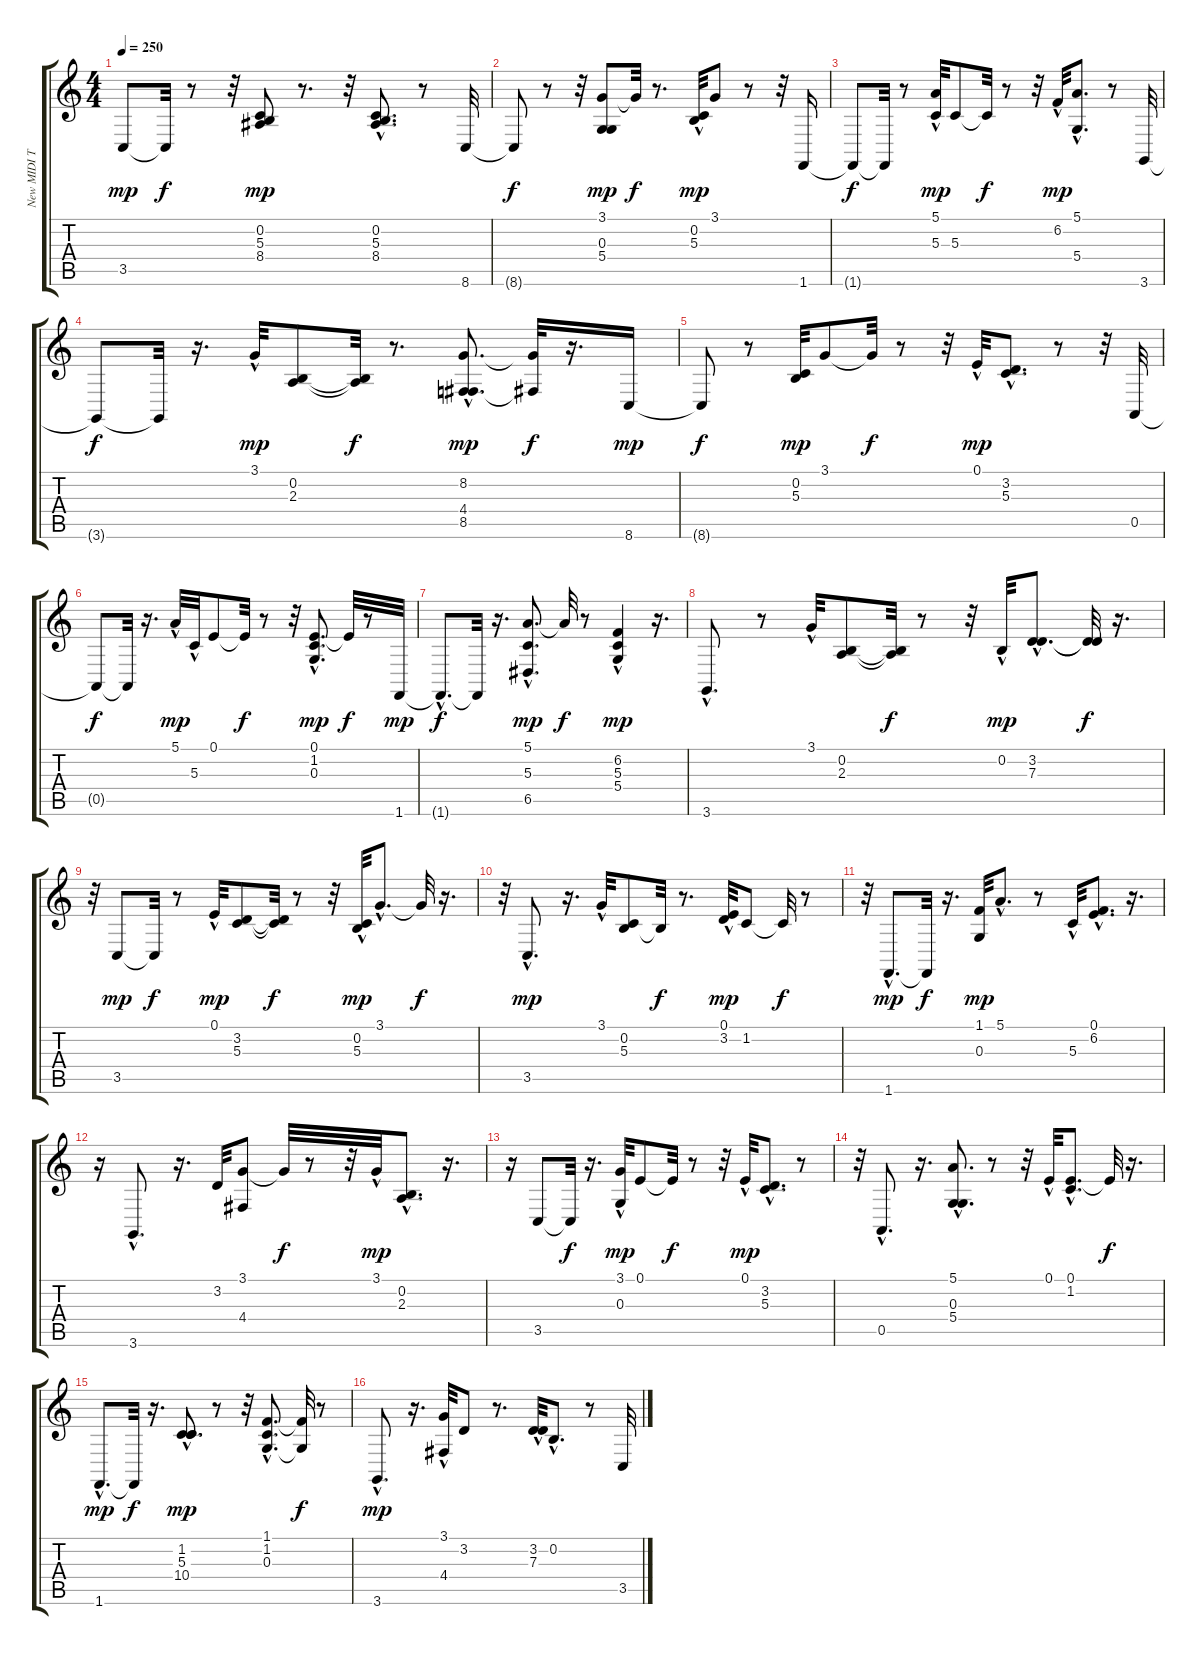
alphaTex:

\track ("New MIDI Track" "New MIDI T") {instrument honkytonkpiano}
\staff {score tabs}
\tuning (E4 B3 G3 D3 A2 E2) {hide}
\ts (4 4)
\tempo 250
\clef g2
\ks c
3.5.8{dy mp} 3.5{t}.32{dy f} r.8 r.32 (0.2 5.3 8.4).8{dy mp} r.8{d} r.32 (0.2 5.3{hac} 8.4{hac}).8{d} r.8 8.6.32 |
8.6{t}.8{dy f} r.8 r.32 (3.1 0.3 5.4).8{dy mp} 3.1{t}.32{dy f} r.8{d} (0.2 5.3{hac}).32{dy mp} 3.1.8 r.8 r.32 1.6.16 |
1.6{t}.8{dy f} 1.6{t}.32 r.8 (5.1{hac} 5.3).32{dy mp} 5.3.8 5.3{t}.32{dy f} r.8 r.32 6.2{hac}.32{dy mp} (5.1 5.4{hac}).8{d} r.8 3.6.32 |
3.6{t}.8{dy f} 3.6{t}.32 r.16{d} 3.1{hac}.32{dy mp} (0.2 2.3).8 (0.2{t} 2.3{t}).32{dy f} r.8{d} (8.2{hac} 4.4{hac} 8.5{hac}).8{d dy mp} (8.2{t} 4.4{t}).32{dy f} r.16{d} 8.6.16{dy mp} |
8.6{t}.8{dy f} r.8 (0.2 5.3).32{dy mp} 3.1.8 3.1{t}.32{dy f} r.8 r.32 0.1{hac}.32{dy mp} (3.2 5.3{hac}).8{d} r.8 r.32 0.5.32 |
0.5{t}.8{dy f} 0.5{t}.32 r.16{d} 5.1{hac}.32{dy mp} 5.3{hac}.32 0.1.8 0.1{t}.32{dy f} r.8 r.32 (0.1{hac} 1.2{hac} 0.3{hac}).8{d dy mp} 0.1{t}.32{dy f} r.8 1.6.32{dy mp} |
1.6{hac t}.8{d dy f} 1.6{t}.32 r.16{d} (5.1{hac} 5.3 6.5).8{d dy mp} 5.1{t}.32{dy f} r.8 (6.2 5.3{hac} 5.4{hac}).4{dy mp} r.16{d} |
3.6{hac}.8{d} r.8 3.1{hac}.32 (0.2 2.3).8 (0.2{t} 2.3{t}).32{dy f} r.8 r.32 0.2{hac}.32{dy mp} (3.2{hac} 7.3{hac}).8{d} (3.2{t} 7.3{t}).32{dy f} r.16{d} |
r.32 3.5.8{dy mp} 3.5{t}.32{dy f} r.8 0.1{hac}.32{dy mp} (3.2 5.3).8 (3.2{t} 5.3{t}).32{dy f} r.8 r.32 (0.2{hac} 5.3{hac}).32{dy mp} 3.1{hac}.8{d} 3.1{t}.32{dy f} r.16{d} |
r.32 3.5{hac}.8{d dy mp} r.16{d} 3.1{hac}.32 (0.2 5.3).8 0.2{t}.32{dy f} r.8{d} (0.1{hac} 3.2{hac}).32{dy mp} 1.2.8 1.2{t}.32{dy f} r.8 |
r.32 1.6{hac}.8{d dy mp} 1.6{t}.32{dy f} r.16{d} (1.1 0.3).32{dy mp} 5.1{hac}.8{d} r.8 5.3{hac}.32 (0.1 6.2{hac}).8{d} r.16{d} |
r.16 3.6{hac}.8{d} r.16{d} 3.2.32 (3.1 4.4).8 3.1{t}.32{dy f} r.8 r.32 3.1{hac}.32{dy mp} (0.2 2.3{hac}).8{d} r.16{d} |
r.16 3.5.8 3.5{t}.32{dy f} r.16{d} (3.1{hac} 0.3).32{dy mp} 0.1.8 0.1{t}.32{dy f} r.8 r.32 0.1{hac}.32{dy mp} (3.2 5.3{hac}).8{d} r.8 |
r.32 0.5{hac}.8{d} r.16{d} (5.1{hac} 0.3 5.4).8{d} r.8 r.32 0.1{hac}.32 (0.1{hac} 1.2).8{d} 0.1{t}.32{dy f} r.16{d} |
1.6{hac}.8{d dy mp} 1.6{t}.32{dy f} r.16{d} (1.2{hac} 5.3 10.4{hac}).8{d dy mp} r.8 r.32 (1.1{hac} 1.2{hac} 0.3{hac}).8{d} (1.1{t} 0.3{t}).32{dy f} r.8 |
3.6{hac}.8{d dy mp} r.16{d} (3.1{hac} 4.4).32 3.2.8 r.8{d} (3.2{hac} 7.3{hac}).32 0.2{hac}.8{d} r.8 3.5.32
